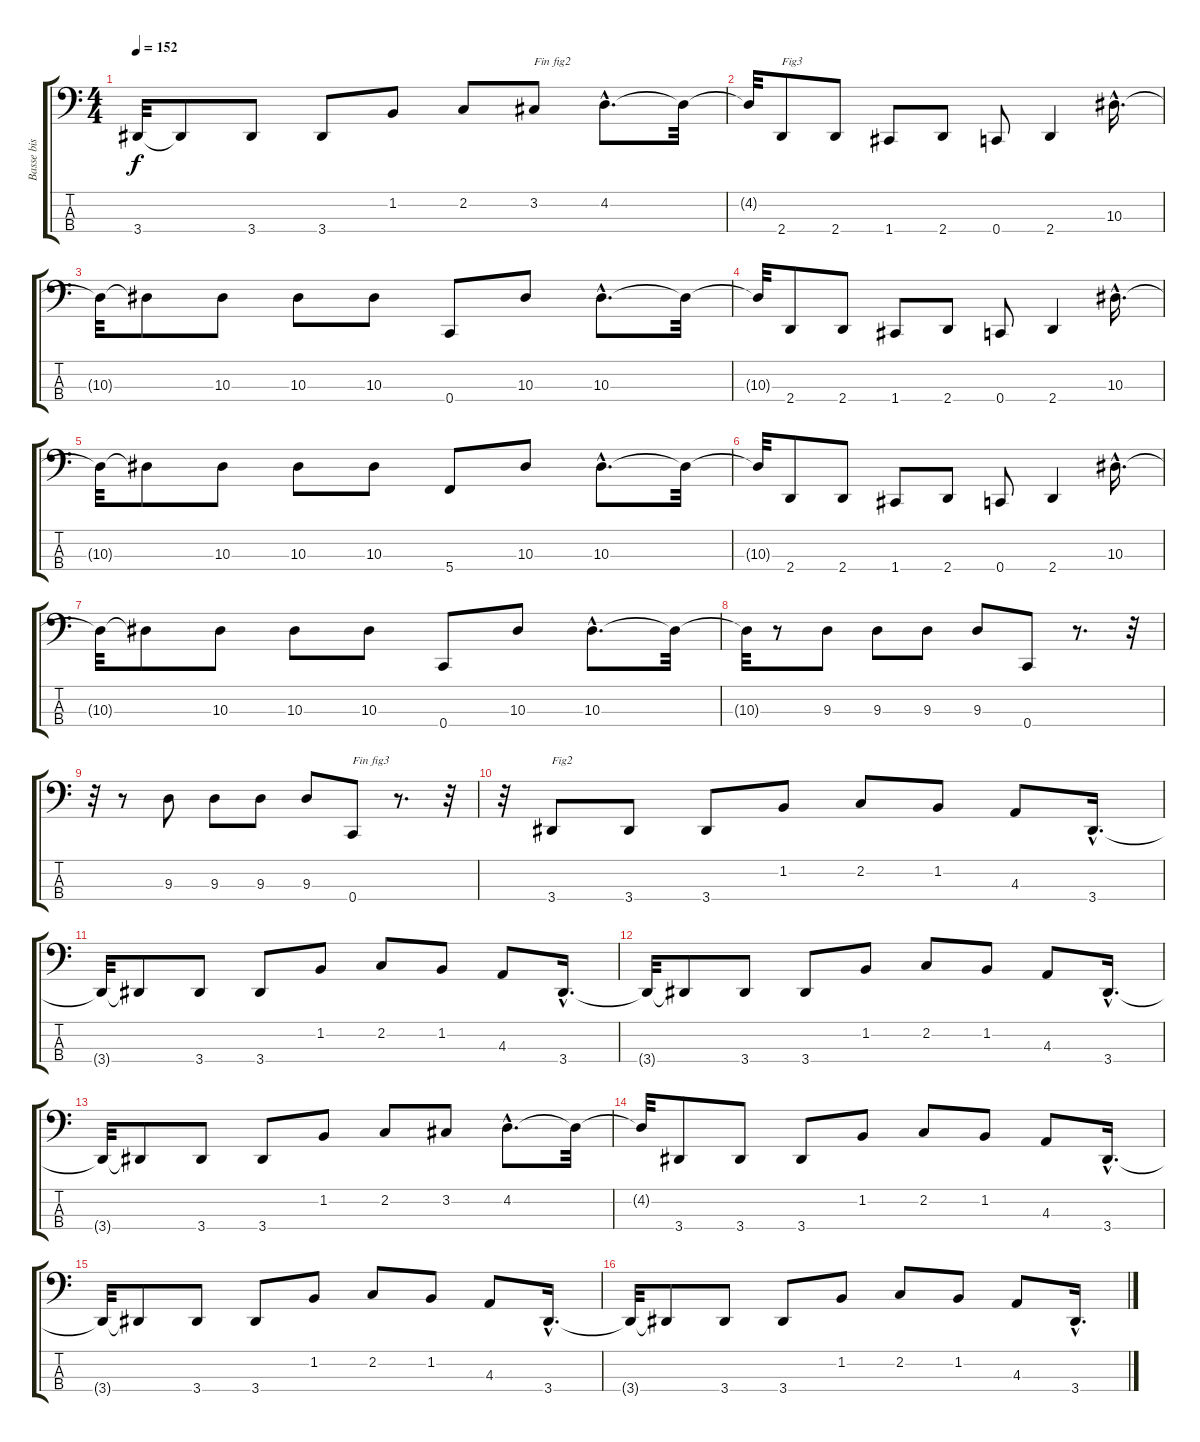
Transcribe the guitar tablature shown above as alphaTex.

\track ("Basse bis" "Basse bis") {instrument synthbass2}
\staff {score tabs}
\tuning (Eb2 Bb1 F1 C1) {hide}
\ts (4 4)
\tempo 152
\clef f4
\ks c
3.4{t}.32{dy f} 3.4{t}.8 3.4.8 3.4.8 1.2.8 2.2.8 3.2.8{txt "Fin fig2"} 4.2{hac}.8{d} 4.2{t}.32 |
4.2{t}.32 2.4.8{txt "Fig3"} 2.4.8 1.4.8 2.4.8 0.4.8 2.4.4 10.3{hac}.16{d} |
10.3{t}.32 10.3{t}.8 10.3.8 10.3.8 10.3.8 0.4.8 10.3.8 10.3{hac}.8{d} 10.3{t}.32 |
10.3{t}.32 2.4.8 2.4.8 1.4.8 2.4.8 0.4.8 2.4.4 10.3{hac}.16{d} |
10.3{t}.32 10.3{t}.8 10.3.8 10.3.8 10.3.8 5.4.8 10.3.8 10.3{hac}.8{d} 10.3{t}.32 |
10.3{t}.32 2.4.8 2.4.8 1.4.8 2.4.8 0.4.8 2.4.4 10.3{hac}.16{d} |
10.3{t}.32 10.3{t}.8 10.3.8 10.3.8 10.3.8 0.4.8 10.3.8 10.3{hac}.8{d} 10.3{t}.32 |
10.3{t}.32 r.8 9.3.8 9.3.8 9.3.8 9.3.8 0.4.8 r.8{d} r.32 |
r.32 r.8 9.3.8 9.3.8 9.3.8 9.3.8 0.4.8{txt "Fin fig3"} r.8{d} r.32 |
r.32 3.4.8{txt "Fig2"} 3.4.8 3.4.8 1.2.8 2.2.8 1.2.8 4.3.8 3.4{hac}.16{d} |
3.4{t}.32 3.4{t}.8 3.4.8 3.4.8 1.2.8 2.2.8 1.2.8 4.3.8 3.4{hac}.16{d} |
3.4{t}.32 3.4{t}.8 3.4.8 3.4.8 1.2.8 2.2.8 1.2.8 4.3.8 3.4{hac}.16{d} |
3.4{t}.32 3.4{t}.8 3.4.8 3.4.8 1.2.8 2.2.8 3.2.8 4.2{hac}.8{d} 4.2{t}.32 |
4.2{t}.32 3.4.8 3.4.8 3.4.8 1.2.8 2.2.8 1.2.8 4.3.8 3.4{hac}.16{d} |
3.4{t}.32 3.4{t}.8 3.4.8 3.4.8 1.2.8 2.2.8 1.2.8 4.3.8 3.4{hac}.16{d} |
3.4{t}.32 3.4{t}.8 3.4.8 3.4.8 1.2.8 2.2.8 1.2.8 4.3.8 3.4{hac}.16{d}
